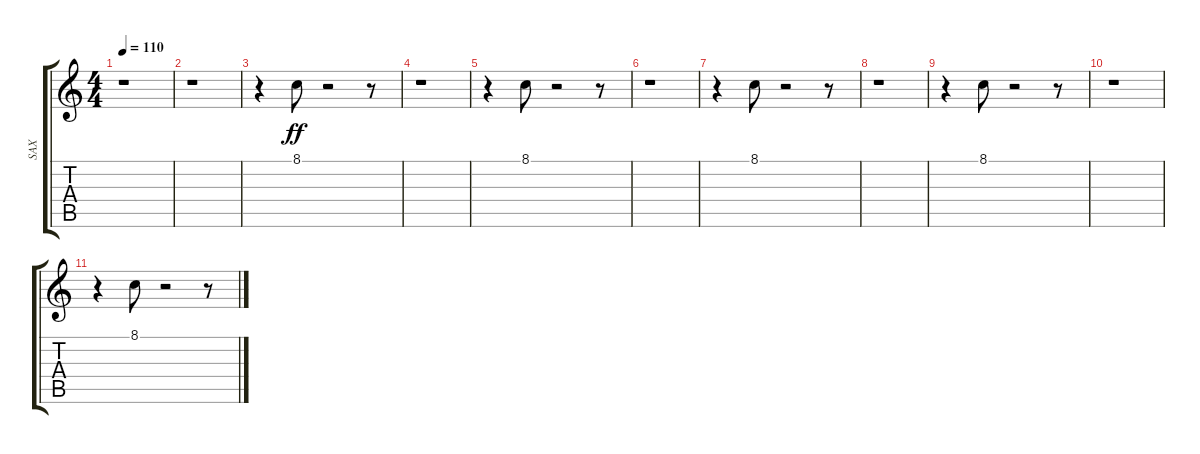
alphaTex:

\track ("SAX" "SAX") {solo instrument tenorsax}
\staff {score tabs}
\tuning (E4 B3 G3 D3 A2 E2) {hide}
\ts (4 4)
\tempo 110
\clef g2
\ks c
r.1{dy fff} |
r.1 |
r.4 8.1.8{dy ff} r.2 r.8 |
r.1 |
r.4 8.1.8 r.2 r.8 |
r.1 |
r.4 8.1.8 r.2 r.8 |
r.1 |
r.4 8.1.8 r.2 r.8 |
r.1 |
r.4 8.1.8 r.2 r.8
